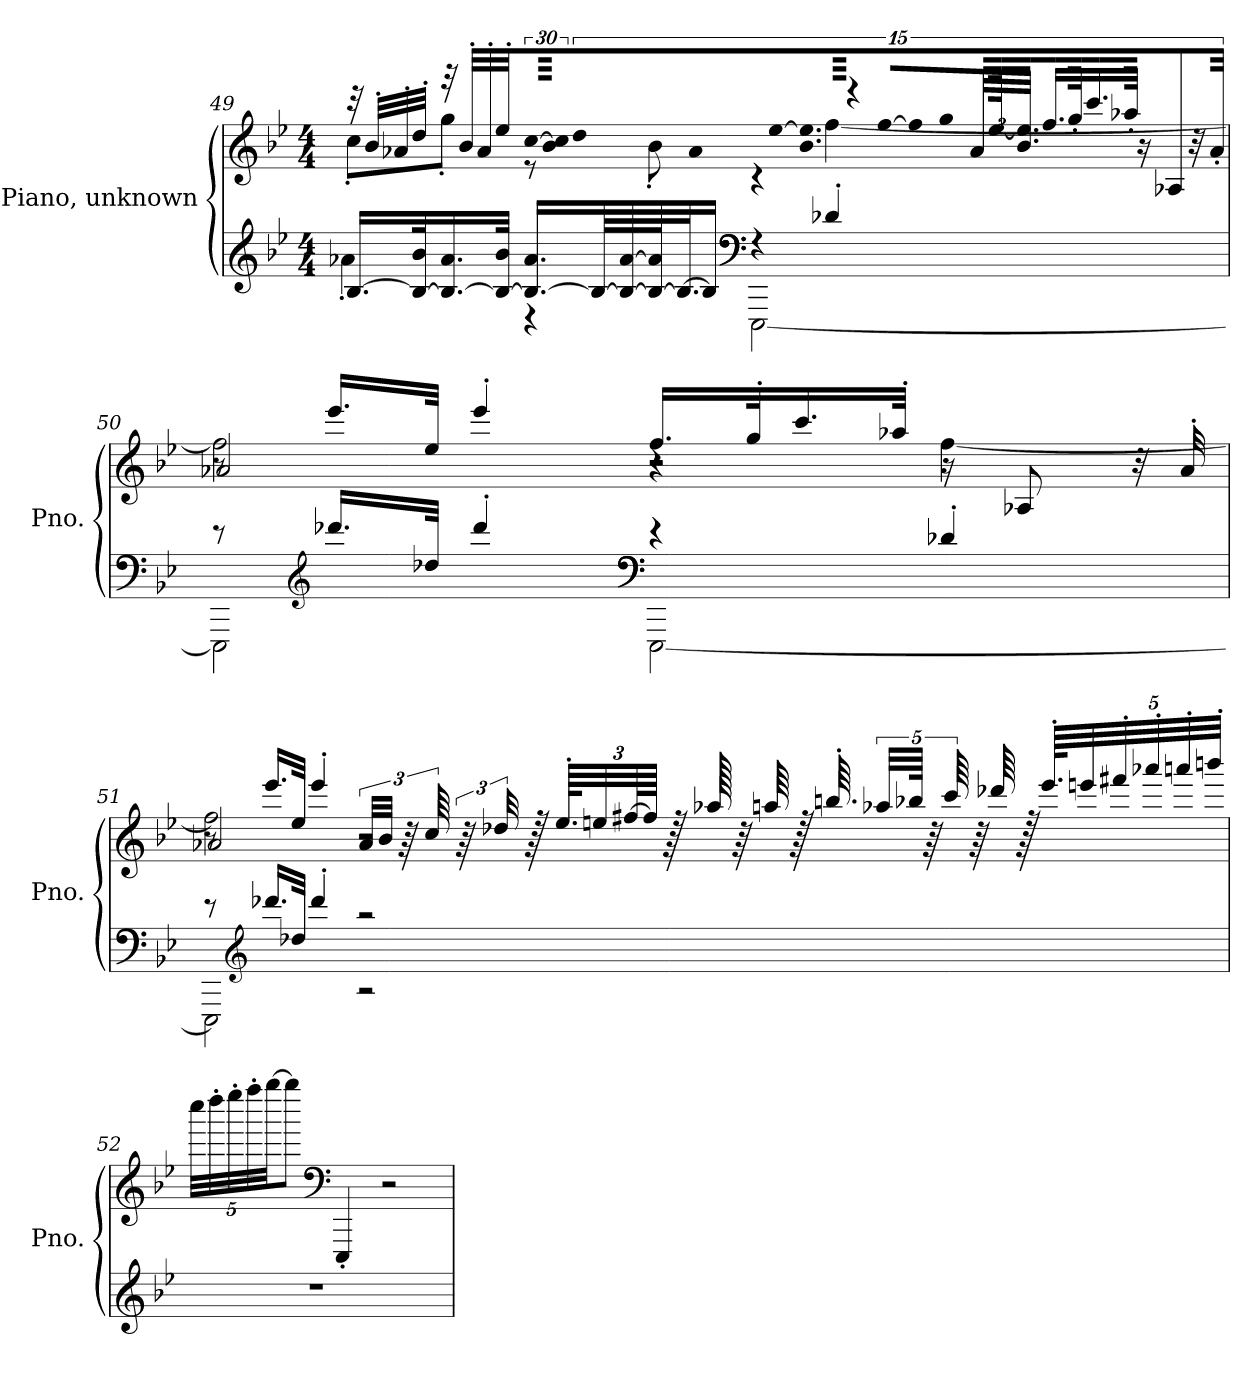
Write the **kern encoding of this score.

**kern	**kern
*part1	*part1
*staff2	*staff1
*I"Piano, unknown	*
*I'Pno.	*
!!LO:LB:g=z
*clefG2	*clefG2
*k[b-e-]	*k[b-e-]
*M4/4	*M4/4
=49	=49
*^	*^
[16.B-/LL	4a-X'\	32r	8cc'\L
.	.	32b-'/LLL	.
.	.	32a-X'/	.
32B-/_ 32b-/K	.	32dd'/JJJ	.
16.B-/_ 16.a-/	.	32r	8gg'\J
.	.	32b-'/LLL	.
.	.	32a-'/	.
32B-/_ 32b-/JJk	.	32ee-'/	.
!	!	!LO:N:vis=64	!
16.B-/_ 16.a-/LL	4r	[960%17cc/L	8r
!	!	!LO:N:vis=64	!
.	.	960%17b-/ 960%17cc/]	.
.	.	1920ryy	.
!	!	!LO:N:vis=64	!
.	.	960%17dd/	.
!	!	!LO:N:vis=64	!
.	.	960%17a-/	.
!	!	!LO:N:vis=256	!
.	.	[1920%17ee-/K	.
!	!	!LO:N:vis=64.	!
.	.	640%17b-/ 640%17ee-/]JJJJ	.
64B-/LL_	.	.	.
.	.	1920ryy	.
!	!	!LO:N:vis=128	!
.	.	1920%17r	.
64B-/_ [64a-/	.	.	.
!	!	!LO:N:vis=256	!
.	.	[1920%17ff/KKLLL	.
64B-/_ 64a-/]J	.	32ff/]	8b-'\
32.B-/J_	.	.	.
.	.	32gg/	.
*	*	*Xbrackettup	*
16B-/JJ]	.	48a-/	.
.	.	[96ee-/K	.
.	.	48.b-/ 48.ee-/]JJJ	.
*clefF4	*	*	*
4r	[2EEE-\	16.ff/LL	4r
.	.	32gg'/K	.
.	.	16.ccc/	.
.	.	32aa-X'/JJk	.
4d-X'/	.	16r	[4ff\
.	.	8A-X/	.
.	.	32r	.
.	.	32a-'/	.
!!LO:LB:g=z
=50	=50	=50	=50
*	*	*	*^
8r	2EEE-\]	8r	2ff\]	2a-X/
*clefG2	*	*	*	*
16.ddd-X/LL	.	16.eee-/LL	.	.
32dd-X/JJk	.	32ee-/JJk	.	.
4ddd-'/	.	4eee-'/	.	.
*clefF4	*	*	*	*
4r	[2EEE-\	16.ff/LL	4r	2r
.	.	32gg'/K	.	.
.	.	16.ccc/	.	.
.	.	32aa-X'/JJk	.	.
4d-X'/	.	16r	[4ff\	.
.	.	8A-X/	.	.
.	.	32r	.	.
.	.	32a-'/	.	.
!!LO:PB:g=z	!!	!!
=51	=51	=51	=51	=51
8r	2EEE-\]	8r	2ff\]	2a-X/
*clefG2	*	*	*	*
16.ddd-X/LL	.	16.eee-/LL	.	.
32dd-X/JJk	.	32ee-/JJk	.	.
4ddd-'/	.	4eee-'/	.	.
*	*	*brackettup	*	*
2r	2r	48a-/LLL	2r	2r
.	.	48b-/JJJ	.	.
.	.	96r	.	.
.	.	96cc/	.	.
.	.	96r	.	.
.	.	48dd-X/	.	.
.	.	128r	.	.
.	.	64.ee-'/KLLL	.	.
*	*	*Xbrackettup	*	*
.	.	48een/	.	.
.	.	[96ff#X/L	.	.
.	.	64ff#/JJJJ]	.	.
.	.	128r	.	.
.	.	128aa-X/	.	.
.	.	64r	.	.
.	.	64aan/	.	.
.	.	128r	.	.
.	.	64.bbn'/	.	.
*	*	*brackettup	*	*
.	.	40aa-X/LLL	.	.
.	.	80bb-X/JJJk	.	.
.	.	80r	.	.
.	.	80ccc/	.	.
.	.	64r	.	.
.	.	64ddd-X/	.	.
.	.	128r	.	.
.	.	64.eee-'/KLLL	.	.
*	*	*Xbrackettup	*	*
.	.	40eeen/	.	.
.	.	40fff#X'/	.	.
.	.	40aaa-X'/	.	.
.	.	40aaan'/	.	.
.	.	40bbbn'/JJJ	.	.
*v	*v	*	*	*
*	*v	*v	*v
!!LO:LB:g=z
=52	=52
1r	40cccc\LLL
.	40dddd'\
.	40eeee-'\
.	40ffff'\
.	[40gggg\JJ
.	8gggg\J]
*	*clefF4
.	4EEE-'/
.	2r
=	=
*-	*-
